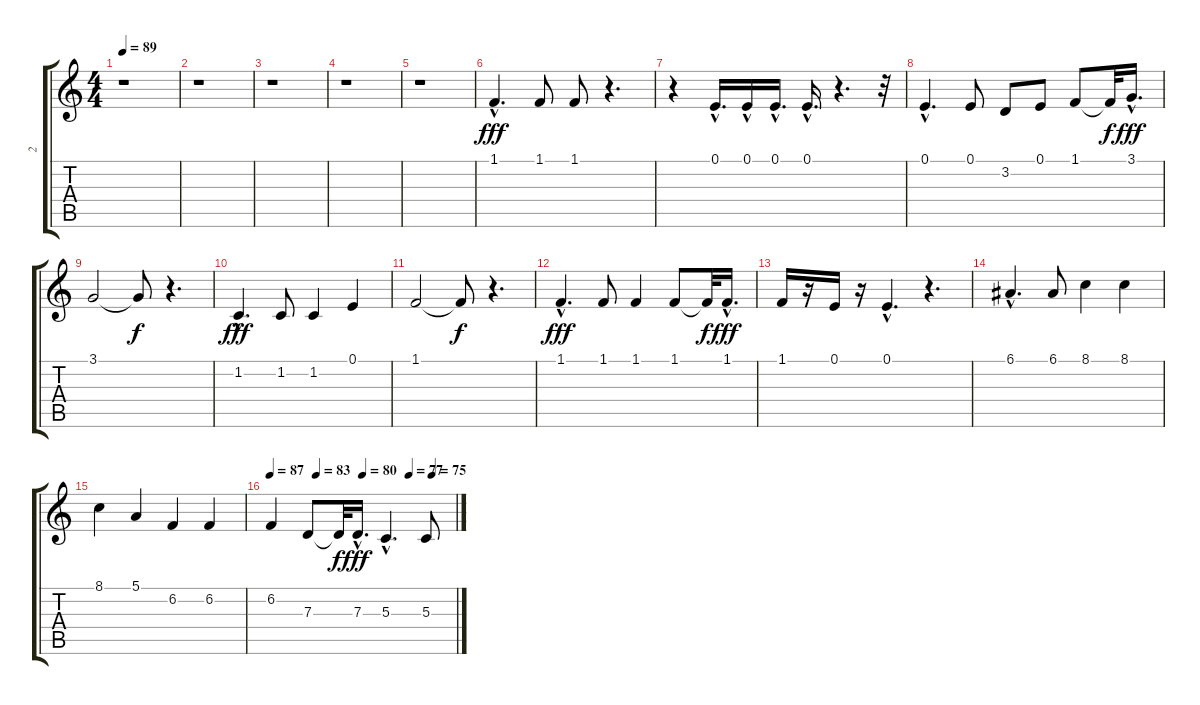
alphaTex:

\track ("2" "2") {instrument frenchhorn}
\staff {score tabs}
\tuning (E4 B3 G3 D3 A2 E2) {hide}
\ts (4 4)
\tempo 89
\clef g2
\ks c
r.1{dy fff} |
r.1 |
r.1 |
r.1 |
r.1 |
1.1{hac}.4{d} 1.1.8 1.1.8 r.4{d} |
r.4 0.1{hac}.16{d} 0.1{hac}.16 0.1{hac}.16{d} 0.1{hac}.16{d} r.4{d} r.32 |
0.1{hac}.4{d} 0.1.8 3.2.8 0.1.8 1.1.8 1.1{t}.32{dy f} 3.1{hac}.16{d dy fff} |
3.1.2 3.1{t}.8{dy f} r.4{d} |
1.2{hac}.4{d dy fff} 1.2.8 1.2.4 0.1.4 |
1.1.2 1.1{t}.8{dy f} r.4{d} |
1.1{hac}.4{d dy fff} 1.1.8 1.1.4 1.1.8 1.1{t}.32{dy f} 1.1{hac}.16{d dy fff} |
1.1.16 r.16 0.1.16 r.16 0.1{hac}.4{d} r.4{d} |
6.1{hac}.4{d} 6.1.8 8.1.4 8.1.4 |
8.1.4 5.1.4 6.2.4 6.2.4 |
\tempo 87
\tempo (83 0.25)
\tempo (80 0.5)
\tempo (77 0.75)
\tempo (75 0.875)
6.2.4 7.3.8 7.3{t}.32{dy f} 7.3{hac}.16{d dy fff} 5.3{hac}.4{d} 5.3.8
